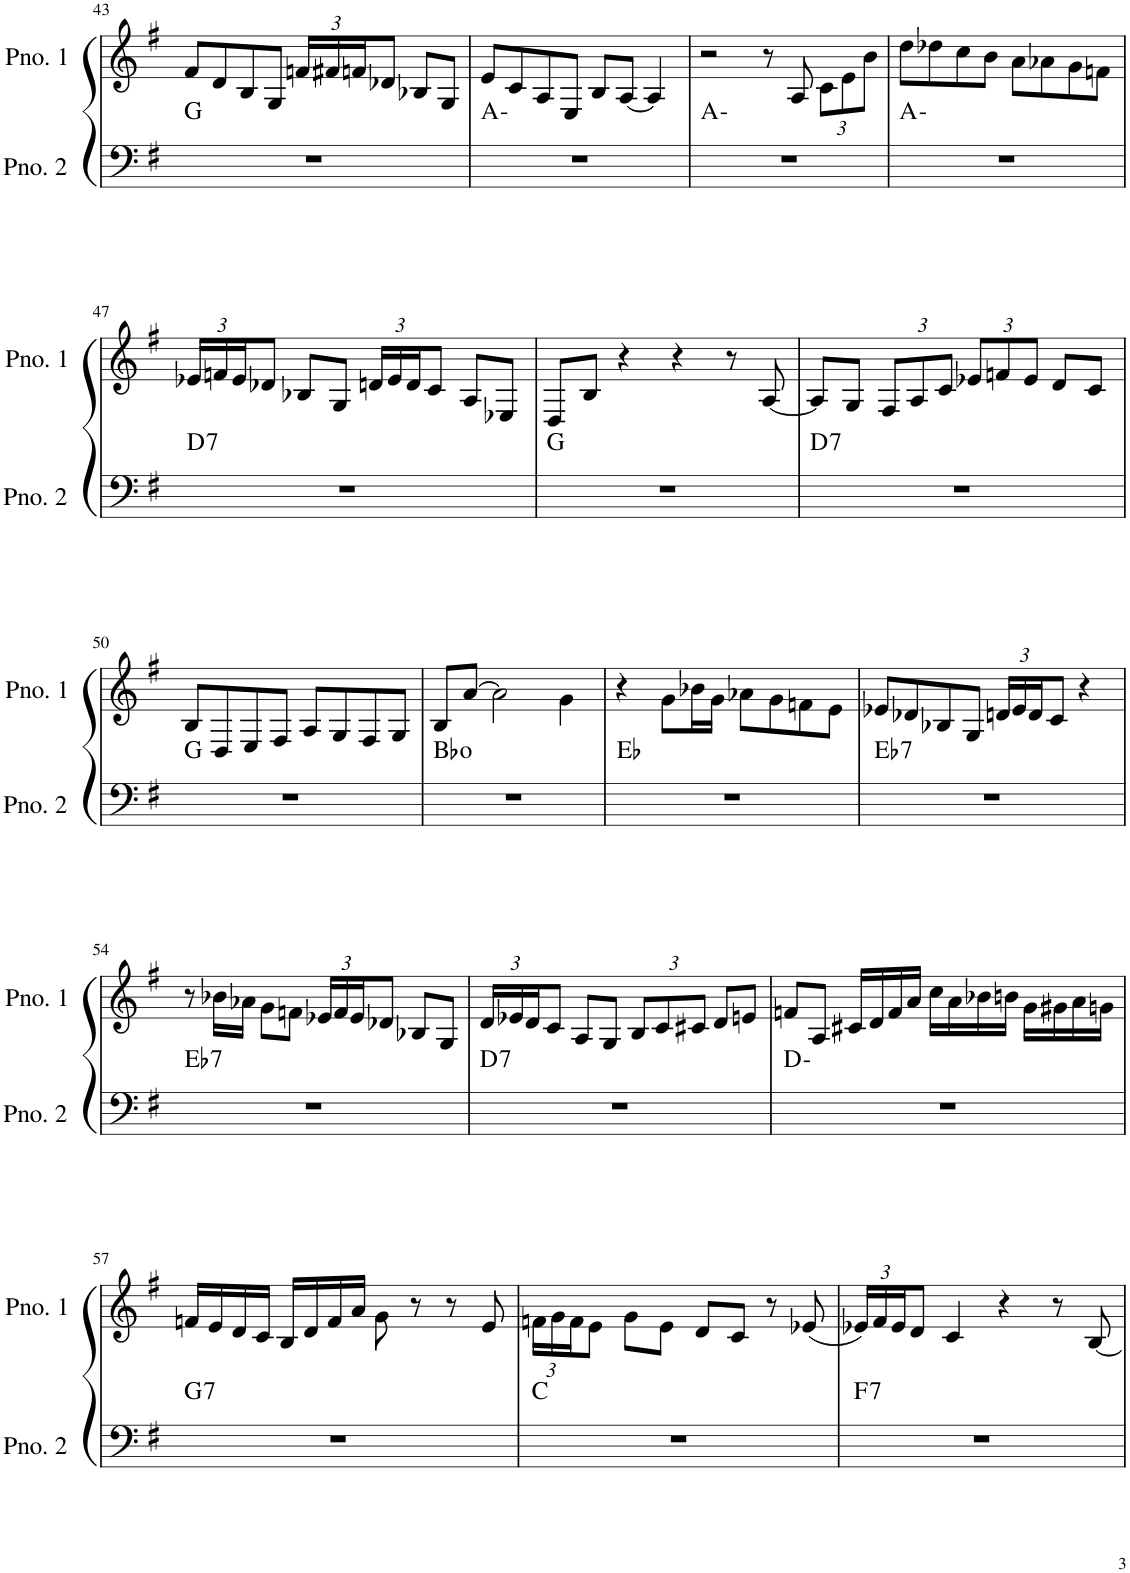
**kern	**harte	**kern
*part2	*part2	*part1
*staff2	*	*staff1
*I"ピアノ 2	*	*I"ピアノ 1
!!LO:PB:g=z
*clefF4	*	*clefG2
*k[f#]	*	*k[f#]
*M4/4	*	*M4/4
=43	=43	=43
1r	G:maj	8f#/L
.	.	8d/
.	.	8B/
.	.	8G/J
*	*	*Xbrackettup
.	.	24fn/LL
.	.	24f#X/
.	.	24fn/J
.	.	8d-X/J
.	.	8B-X/L
.	.	8G/J
=44	=44	=44
1r	A:min	8e/L
.	.	8c/
.	.	8A/
.	.	8E/J
.	.	8B/L
.	.	[8A/J
.	.	4A/]
=45	=45	=45
1r	A:min	2r
.	.	8r
.	.	8A/
.	.	12c\L
.	.	12e\
.	.	12b\J
=46	=46	=46
1r	A:min	8dd\L
.	.	8dd-X\
.	.	8cc\
.	.	8b\J
.	.	8a\L
.	.	8a-X\
.	.	8g\
.	.	8fn\J
!!LO:LB:g=z
=47	=47	=47
!	!LO:H:kt=7	!
1r	D:7	24e-X/LL
.	.	24fn/
.	.	24e-/J
.	.	8d-X/J
.	.	8B-X/L
.	.	8G/J
.	.	24dn/LL
.	.	24e-/
.	.	24d/J
.	.	8c/J
.	.	8A/L
.	.	8E-X/J
=48	=48	=48
1r	G:maj	8D/L
.	.	8B/J
.	.	4r
.	.	4r
.	.	8r
.	.	[8A/
=49	=49	=49
!	!LO:H:kt=7	!
1r	D:7	8A/L]
.	.	8G/J
.	.	12F#/L
.	.	12A/
.	.	12c/J
.	.	12e-X/L
.	.	12fn/
.	.	12e-/J
.	.	8d/L
.	.	8c/J
!!LO:LB:g=z
=50	=50	=50
1r	G:maj	8B/L
.	.	8D/
.	.	8E/
.	.	8F#/J
.	.	8A/L
.	.	8G/
.	.	8F#/
.	.	8G/J
=51	=51	=51
1r	Bb:dim	8B/L
.	.	[8a/J
.	.	2a\]
.	.	4g\
=52	=52	=52
1r	Eb:maj	4r
.	.	8g\L
.	.	16b-X\L
.	.	16g\JJ
.	.	8a-X\L
.	.	8g\
.	.	8fn\
.	.	8e\J
=53	=53	=53
!	!LO:H:kt=7	!
1r	Eb:7	8e-X/L
.	.	8d-X/
.	.	8B-X/
.	.	8G/J
.	.	24dn/LL
.	.	24e-/
.	.	24d/J
.	.	8c/J
.	.	4r
!!LO:LB:g=z
=54	=54	=54
!	!LO:H:kt=7	!
1r	Eb:7	8r
.	.	16b-X\LL
.	.	16a-X\JJ
.	.	8g\L
.	.	8fn\J
.	.	24e-X/LL
.	.	24f/
.	.	24e-/J
.	.	8d-X/J
.	.	8B-X/L
.	.	8G/J
=55	=55	=55
!	!LO:H:kt=7	!
1r	D:7	24d/LL
.	.	24e-X/
.	.	24d/J
.	.	8c/J
.	.	8A/L
.	.	8G/J
.	.	12B/L
.	.	12c/
.	.	12c#X/J
.	.	8d/L
.	.	8en/J
=56	=56	=56
1r	D:min	8fn/L
.	.	8A/J
.	.	16c#X/LL
.	.	16d/
.	.	16f/
.	.	16a/JJ
.	.	16cc\LL
.	.	16a\
.	.	16b-X\
.	.	16bn\JJ
.	.	16g\LL
.	.	16g#X\
.	.	16a\
.	.	16gn\JJ
!!LO:LB:g=z
=57	=57	=57
!	!LO:H:kt=7	!
1r	G:7	16fn/LL
.	.	16e/
.	.	16d/
.	.	16c/JJ
.	.	16B/LL
.	.	16d/
.	.	16f/
.	.	16a/JJ
.	.	8g\
.	.	8r
.	.	8r
.	.	8e/
=58	=58	=58
1r	C:maj	24fn\LL
.	.	24g\
.	.	24f\J
.	.	8e\J
.	.	8g\L
.	.	8e\J
.	.	8d/L
.	.	8c/J
.	.	8r
.	.	(8e-X/
=59	=59	=59
!	!LO:H:kt=7	!
1r	F:7	24e-X/LL)
.	.	24f#/
.	.	24e-/J
.	.	8d/J
.	.	4c/
.	.	4r
.	.	8r
.	.	[8B/
=	=	=
*-	*-	*-
